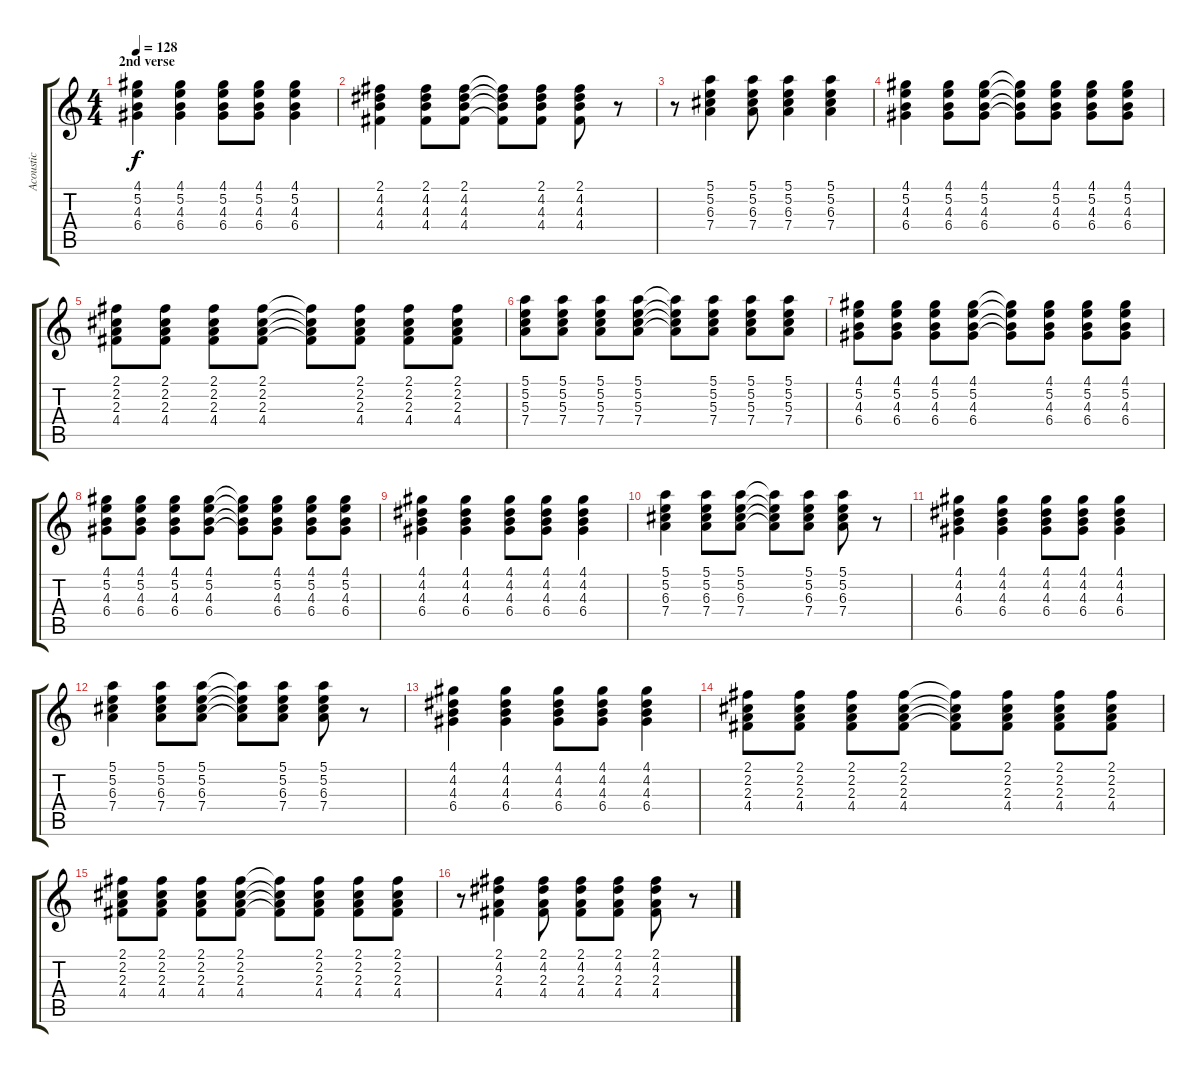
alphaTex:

\track ("Acoustic" "Acoustic") {instrument acousticguitarsteel}
\staff {score tabs}
\tuning (E4 B3 G3 D3 A2 E2) {hide}
\ts (4 4)
\section ("" "2nd verse")
\tempo 128
\clef g2
\ks c
(4.1 5.2 4.3 6.4).4{dy f} (4.1 5.2 4.3 6.4).4 (4.1 5.2 4.3 6.4).8 (4.1 5.2 4.3 6.4).8 (4.1 5.2 4.3 6.4).4 |
(2.1 4.2 4.3 4.4).4 (2.1 4.2 4.3 4.4).8 (2.1 4.2 4.3 4.4).8 (2.1{t} 4.2{t} 4.3{t} 4.4{t}).8 (2.1 4.2 4.3 4.4).8 (2.1 4.2 4.3 4.4).8 r.8 |
r.8 (5.1 5.2 6.3 7.4).4 (5.1 5.2 6.3 7.4).8 (5.1 5.2 6.3 7.4).4 (5.1 5.2 6.3 7.4).4 |
(4.1 5.2 4.3 6.4).4 (4.1 5.2 4.3 6.4).8 (4.1 5.2 4.3 6.4).8 (4.1{t} 5.2{t} 4.3{t} 6.4{t}).8 (4.1 5.2 4.3 6.4).8 (4.1 5.2 4.3 6.4).8 (4.1 5.2 4.3 6.4).8 |
(2.1 2.2 2.3 4.4).8 (2.1 2.2 2.3 4.4).8 (2.1 2.2 2.3 4.4).8 (2.1 2.2 2.3 4.4).8 (2.1{t} 2.2{t} 2.3{t} 4.4{t}).8 (2.1 2.2 2.3 4.4).8 (2.1 2.2 2.3 4.4).8 (2.1 2.2 2.3 4.4).8 |
(5.1 5.2 5.3 7.4).8 (5.1 5.2 5.3 7.4).8 (5.1 5.2 5.3 7.4).8 (5.1 5.2 5.3 7.4).8 (5.1{t} 5.2{t} 5.3{t} 7.4{t}).8 (5.1 5.2 5.3 7.4).8 (5.1 5.2 5.3 7.4).8 (5.1 5.2 5.3 7.4).8 |
(4.1 5.2 4.3 6.4).8 (4.1 5.2 4.3 6.4).8 (4.1 5.2 4.3 6.4).8 (4.1 5.2 4.3 6.4).8 (4.1{t} 5.2{t} 4.3{t} 6.4{t}).8 (4.1 5.2 4.3 6.4).8 (4.1 5.2 4.3 6.4).8 (4.1 5.2 4.3 6.4).8 |
(4.1 5.2 4.3 6.4).8 (4.1 5.2 4.3 6.4).8 (4.1 5.2 4.3 6.4).8 (4.1 5.2 4.3 6.4).8 (4.1{t} 5.2{t} 4.3{t} 6.4{t}).8 (4.1 5.2 4.3 6.4).8 (4.1 5.2 4.3 6.4).8 (4.1 5.2 4.3 6.4).8 |
(4.1 4.2 4.3 6.4).4 (4.1 4.2 4.3 6.4).4 (4.1 4.2 4.3 6.4).8 (4.1 4.2 4.3 6.4).8 (4.1 4.2 4.3 6.4).4 |
(5.1 5.2 6.3 7.4).4 (5.1 5.2 6.3 7.4).8 (5.1 5.2 6.3 7.4).8 (5.1{t} 5.2{t} 6.3{t} 7.4{t}).8 (5.1 5.2 6.3 7.4).8 (5.1 5.2 6.3 7.4).8 r.8 |
(4.1 4.2 4.3 6.4).4 (4.1 4.2 4.3 6.4).4 (4.1 4.2 4.3 6.4).8 (4.1 4.2 4.3 6.4).8 (4.1 4.2 4.3 6.4).4 |
(5.1 5.2 6.3 7.4).4 (5.1 5.2 6.3 7.4).8 (5.1 5.2 6.3 7.4).8 (5.1{t} 5.2{t} 6.3{t} 7.4{t}).8 (5.1 5.2 6.3 7.4).8 (5.1 5.2 6.3 7.4).8 r.8 |
(4.1 4.2 4.3 6.4).4 (4.1 4.2 4.3 6.4).4 (4.1 4.2 4.3 6.4).8 (4.1 4.2 4.3 6.4).8 (4.1 4.2 4.3 6.4).4 |
(2.1 2.2 2.3 4.4).8 (2.1 2.2 2.3 4.4).8 (2.1 2.2 2.3 4.4).8 (2.1 2.2 2.3 4.4).8 (2.1{t} 2.2{t} 2.3{t} 4.4{t}).8 (2.1 2.2 2.3 4.4).8 (2.1 2.2 2.3 4.4).8 (2.1 2.2 2.3 4.4).8 |
(2.1 2.2 2.3 4.4).8 (2.1 2.2 2.3 4.4).8 (2.1 2.2 2.3 4.4).8 (2.1 2.2 2.3 4.4).8 (2.1{t} 2.2{t} 2.3{t} 4.4{t}).8 (2.1 2.2 2.3 4.4).8 (2.1 2.2 2.3 4.4).8 (2.1 2.2 2.3 4.4).8 |
r.8 (2.1 4.2 2.3 4.4).4 (2.1 4.2 2.3 4.4).8 (2.1 4.2 2.3 4.4).8 (2.1 4.2 2.3 4.4).8 (2.1 4.2 2.3 4.4).8 r.8
